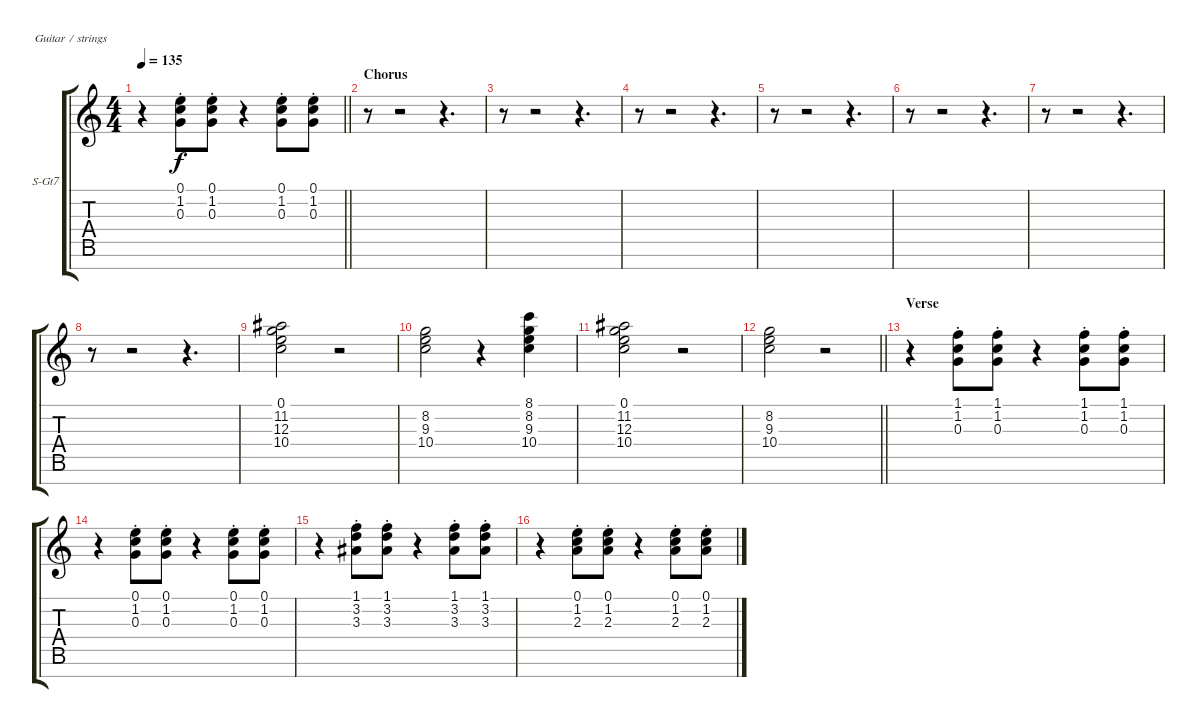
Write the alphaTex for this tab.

\bracketExtendMode groupsimilarinstruments
\firstSystemTrackNameOrientation horizontal
\otherSystemsTrackNameOrientation horizontal
\track ("Synth" "S-Gt7") {instrument pad1newage}
\staff {score tabs}
\tuning (E4 B3 G3 D3 A2 E2 B1)
\displaytranspose 12
\ts (4 4)
\tempo 135
\clef g2
\barLineRight lightlight
\ks c
r.4{dy f} (0.1{st} 1.2{st} 0.3{st}).8 (0.1{st} 1.2{st} 0.3{st}).8 r.4 (0.1{st} 1.2{st} 0.3{st}).8 (0.1{st} 1.2{st} 0.3{st}).8 |
\section ("" "Chorus")
r.8 r.2 r.4{d} |
r.8 r.2 r.4{d} |
r.8 r.2 r.4{d} |
r.8 r.2 r.4{d} |
r.8 r.2 r.4{d} |
r.8 r.2 r.4{d} |
r.8 r.2 r.4{d} |
(0.1 11.2 12.3 10.4).2 r.2 |
(8.2 9.3 10.4).2 r.4 (8.1 8.2 9.3 10.4).4 |
(0.1 11.2 12.3 10.4).2 r.2 |
\barLineRight lightlight
(8.2 9.3 10.4).2 r.2 |
\section ("" "Verse")
r.4 (1.1{st} 1.2{st} 0.3{st}).8 (1.1{st} 1.2{st} 0.3{st}).8 r.4 (1.1{st} 1.2{st} 0.3{st}).8 (1.1{st} 1.2{st} 0.3{st}).8 |
r.4 (0.1{st} 1.2{st} 0.3{st}).8 (0.1{st} 1.2{st} 0.3{st}).8 r.4 (0.1{st} 1.2{st} 0.3{st}).8 (0.1{st} 1.2{st} 0.3{st}).8 |
r.4 (1.1{st} 3.2{st} 3.3{st}).8 (1.1{st} 3.2{st} 3.3{st}).8 r.4 (1.1{st} 3.2{st} 3.3{st}).8 (1.1{st} 3.2{st} 3.3{st}).8 |
r.4 (0.1{st} 1.2{st} 2.3{st}).8 (0.1{st} 1.2{st} 2.3{st}).8 r.4 (0.1{st} 1.2{st} 2.3{st}).8 (0.1{st} 1.2{st} 2.3{st}).8
